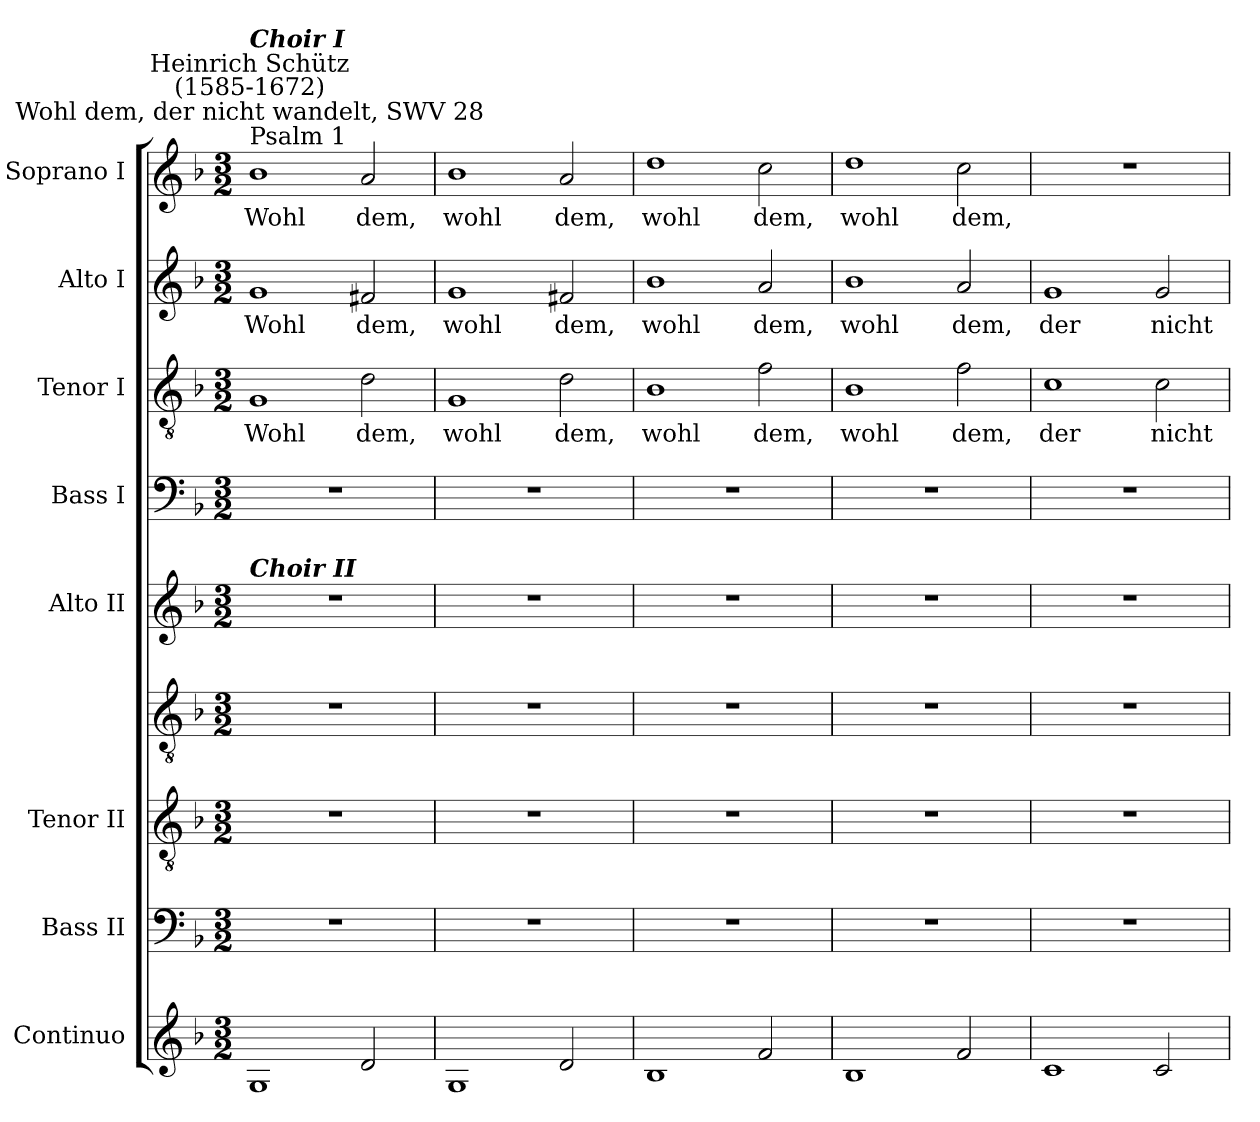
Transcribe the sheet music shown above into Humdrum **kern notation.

**kern	**kern	**kern	**kern	**kern	**kern	**kern	**text	**kern	**text	**kern	**text
*part8	*part7	*part6	*part6	*part5	*part4	*part3	*part3	*part2	*part2	*part1	*part1
*staff9	*staff8	*staff7	*staff6	*staff5	*staff4	*staff3	*staff3	*staff2	*staff2	*staff1	*staff1
*I"Continuo	*I"Bass II	*I"Tenor II	*	*I"Alto II	*I"Bass I	*I"Tenor I	*	*I"Alto I	*	*I"Soprano I	*
*	*I'B	*I'T	*	*I'A	*I'B	*I'T	*	*I'A	*	*I'S	*
*clefG2	*clefF4	*clefGv2	*clefGv2	*clefG2	*clefF4	*clefGv2	*	*clefG2	*	*clefG2	*
*k[b-]	*k[b-]	*k[b-]	*k[b-]	*k[b-]	*k[b-]	*k[b-]	*	*k[b-]	*	*k[b-]	*
*F:	*F:	*F:	*F:	*F:	*F:	*F:	*	*F:	*	*F:	*
*M3/2	*M3/2	*M3/2	*M3/2	*M3/2	*M3/2	*M3/2	*	*M3/2	*	*M3/2	*
=1	=1	=1	=1	=1	=1	=1	=1	=1	=1	=1	=1
!	!	!	!	!	!	!	!	!	!	!LO:TX:a:t=Psalm 1	!
!	!	!	!	!	!	!	!	!	!	!LO:TX:a:cj:t=Wohl dem, der nicht wandelt, SWV 28	!
!	!	!	!	!	!	!	!	!	!	!LO:TX:a:cj:t=Heinrich Schütz\n(1585-1672)	!
!	!	!	!	!	!	!	!	!	!	!LO:TX:a:Bi:t=Choir I	!
!	!	!	!	!LO:TX:a:Bi:t=Choir II	!	!	!	!	!	!	!
!	!LO:N:vis=1	!LO:N:vis=1	!LO:N:vis=1	!LO:N:vis=1	!LO:N:vis=1	!	!LO:LY:b	!	!LO:LY:b	!	!LO:LY:b
1G	1.r	1.r	1.r	1.r	1.r	1G	Wohl	1g	Wohl	1b-	Wohl
!	!	!	!	!	!	!	!LO:LY:b	!	!LO:LY:b	!	!LO:LY:b
2d	.	.	.	.	.	2d	dem,	2f#X	dem,	2a	dem,
=2	=2	=2	=2	=2	=2	=2	=2	=2	=2	=2	=2
!	!LO:N:vis=1	!LO:N:vis=1	!LO:N:vis=1	!LO:N:vis=1	!LO:N:vis=1	!	!LO:LY:b	!	!LO:LY:b	!	!LO:LY:b
1G	1.r	1.r	1.r	1.r	1.r	1G	wohl	1g	wohl	1b-	wohl
!	!	!	!	!	!	!	!LO:LY:b	!	!LO:LY:b	!	!LO:LY:b
2d	.	.	.	.	.	2d	dem,	2f#X	dem,	2a	dem,
=3	=3	=3	=3	=3	=3	=3	=3	=3	=3	=3	=3
!	!LO:N:vis=1	!LO:N:vis=1	!LO:N:vis=1	!LO:N:vis=1	!LO:N:vis=1	!	!LO:LY:b	!	!LO:LY:b	!	!LO:LY:b
1B-	1.r	1.r	1.r	1.r	1.r	1B-	wohl	1b-	wohl	1dd	wohl
!	!	!	!	!	!	!	!LO:LY:b	!	!LO:LY:b	!	!LO:LY:b
2f	.	.	.	.	.	2f	dem,	2a	dem,	2cc	dem,
=4	=4	=4	=4	=4	=4	=4	=4	=4	=4	=4	=4
!	!LO:N:vis=1	!LO:N:vis=1	!LO:N:vis=1	!LO:N:vis=1	!LO:N:vis=1	!	!LO:LY:b	!	!LO:LY:b	!	!LO:LY:b
1B-	1.r	1.r	1.r	1.r	1.r	1B-	wohl	1b-	wohl	1dd	wohl
!	!	!	!	!	!	!	!LO:LY:b	!	!LO:LY:b	!	!LO:LY:b
2f	.	.	.	.	.	2f	dem,	2a	dem,	2cc	dem,
=5	=5	=5	=5	=5	=5	=5	=5	=5	=5	=5	=5
!	!LO:N:vis=1	!LO:N:vis=1	!LO:N:vis=1	!LO:N:vis=1	!LO:N:vis=1	!	!LO:LY:b	!	!LO:LY:b	!LO:N:vis=1	!
1c	1.r	1.r	1.r	1.r	1.r	1c	der	1g	der	1.r	.
!	!	!	!	!	!	!	!LO:LY:b	!	!LO:LY:b	!	!
2c	.	.	.	.	.	2c	nicht	2g	nicht	.	.
=	=	=	=	=	=	=	=	=	=	=	=
*-	*-	*-	*-	*-	*-	*-	*-	*-	*-	*-	*-
